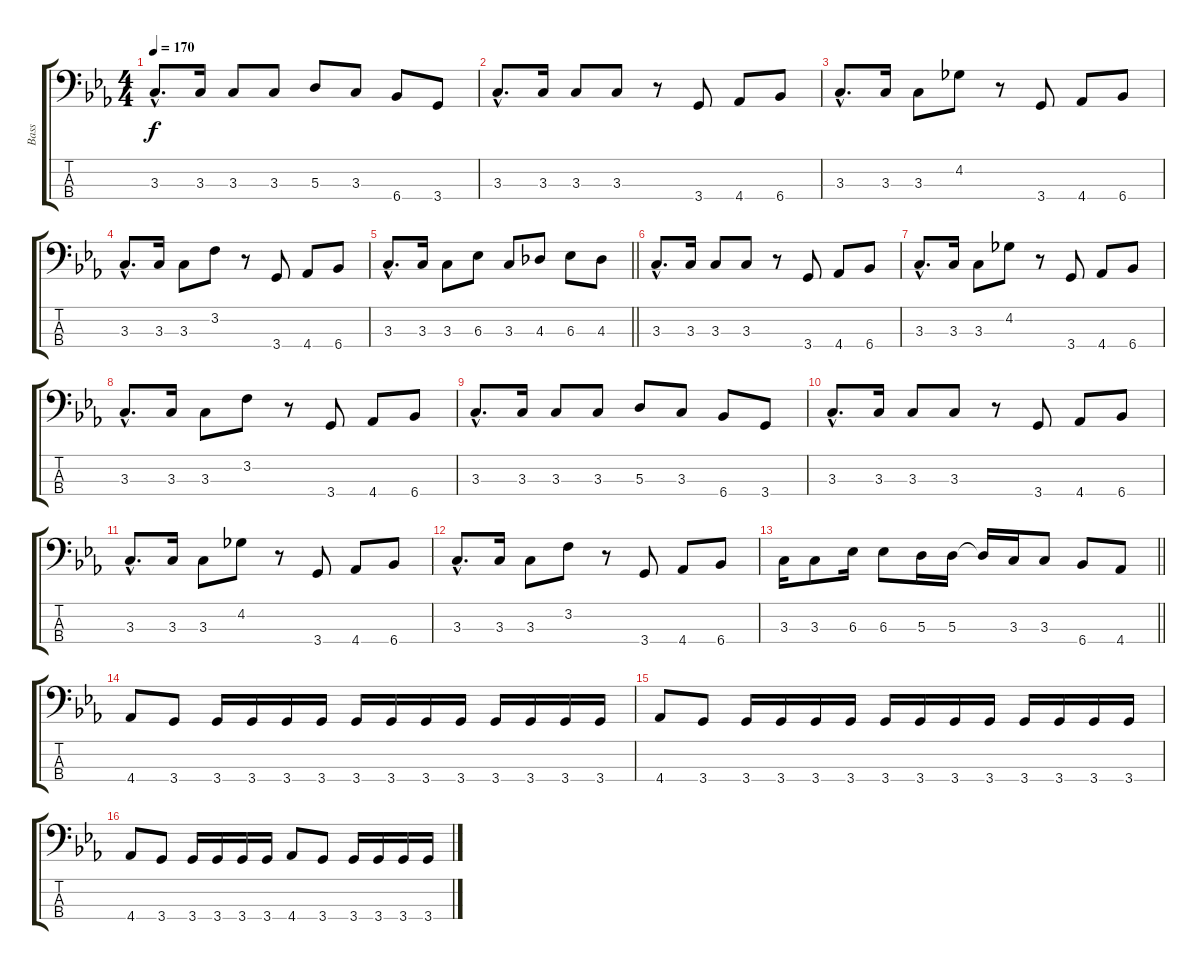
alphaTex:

\track ("Bass" "Bass") {instrument slapbass2}
\staff {score tabs}
\tuning (G2 D2 A1 E1) {hide}
\ts (4 4)
\tempo 170
\clef f4
\ks eb
3.3{hac}.8{d dy f} 3.3.16 3.3.8 3.3.8 5.3.8 3.3.8 6.4.8 3.4.8 |
3.3{hac}.8{d} 3.3.16 3.3.8 3.3.8 r.8 3.4.8 4.4.8 6.4.8 |
3.3{hac}.8{d} 3.3.16 3.3.8 4.2.8 r.8 3.4.8 4.4.8 6.4.8 |
3.3{hac}.8{d} 3.3.16 3.3.8 3.2.8 r.8 3.4.8 4.4.8 6.4.8 |
\barLineRight lightlight
3.3{hac}.8{d} 3.3.16 3.3.8 6.3.8 3.3.8 4.3.8 6.3.8 4.3.8 |
3.3{hac}.8{d} 3.3.16 3.3.8 3.3.8 r.8 3.4.8 4.4.8 6.4.8 |
3.3{hac}.8{d} 3.3.16 3.3.8 4.2.8 r.8 3.4.8 4.4.8 6.4.8 |
3.3{hac}.8{d} 3.3.16 3.3.8 3.2.8 r.8 3.4.8 4.4.8 6.4.8 |
3.3{hac}.8{d} 3.3.16 3.3.8 3.3.8 5.3.8 3.3.8 6.4.8 3.4.8 |
3.3{hac}.8{d} 3.3.16 3.3.8 3.3.8 r.8 3.4.8 4.4.8 6.4.8 |
3.3{hac}.8{d} 3.3.16 3.3.8 4.2.8 r.8 3.4.8 4.4.8 6.4.8 |
3.3{hac}.8{d} 3.3.16 3.3.8 3.2.8 r.8 3.4.8 4.4.8 6.4.8 |
\barLineRight lightlight
3.3.16 3.3.8 6.3.16 6.3.8 5.3.16 5.3.16 5.3{t}.16 3.3.16 3.3.8 6.4.8 4.4.8 |
4.4.8 3.4.8 3.4.16 3.4.16 3.4.16 3.4.16 3.4.16 3.4.16 3.4.16 3.4.16 3.4.16 3.4.16 3.4.16 3.4.16 |
4.4.8 3.4.8 3.4.16 3.4.16 3.4.16 3.4.16 3.4.16 3.4.16 3.4.16 3.4.16 3.4.16 3.4.16 3.4.16 3.4.16 |
4.4.8 3.4.8 3.4.16 3.4.16 3.4.16 3.4.16 4.4.8 3.4.8 3.4.16 3.4.16 3.4.16 3.4.16
